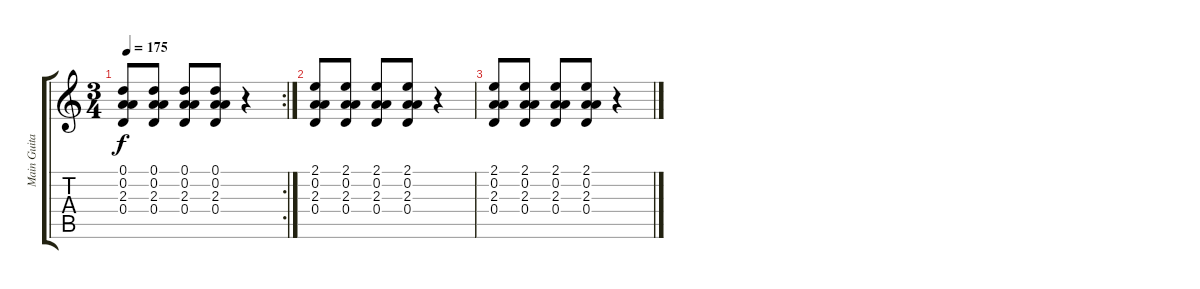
\track ("Main Guitar" "Main Guita") {instrument acousticguitarsteel}
\staff {score tabs}
\tuning (D4 A3 G3 D3 A2 D2) {hide}
\rc 2
\ts (3 4)
\tempo 175
\clef g2
\ks c
(0.1 0.2 2.3 0.4).8{dy f} (0.1 0.2 2.3 0.4).8 (0.1 0.2 2.3 0.4).8 (0.1 0.2 2.3 0.4).8 r.4 |
(2.1 0.2 2.3 0.4).8 (2.1 0.2 2.3 0.4).8 (2.1 0.2 2.3 0.4).8 (2.1 0.2 2.3 0.4).8 r.4 |
(2.1 0.2 2.3 0.4).8 (2.1 0.2 2.3 0.4).8 (2.1 0.2 2.3 0.4).8 (2.1 0.2 2.3 0.4).8 r.4
